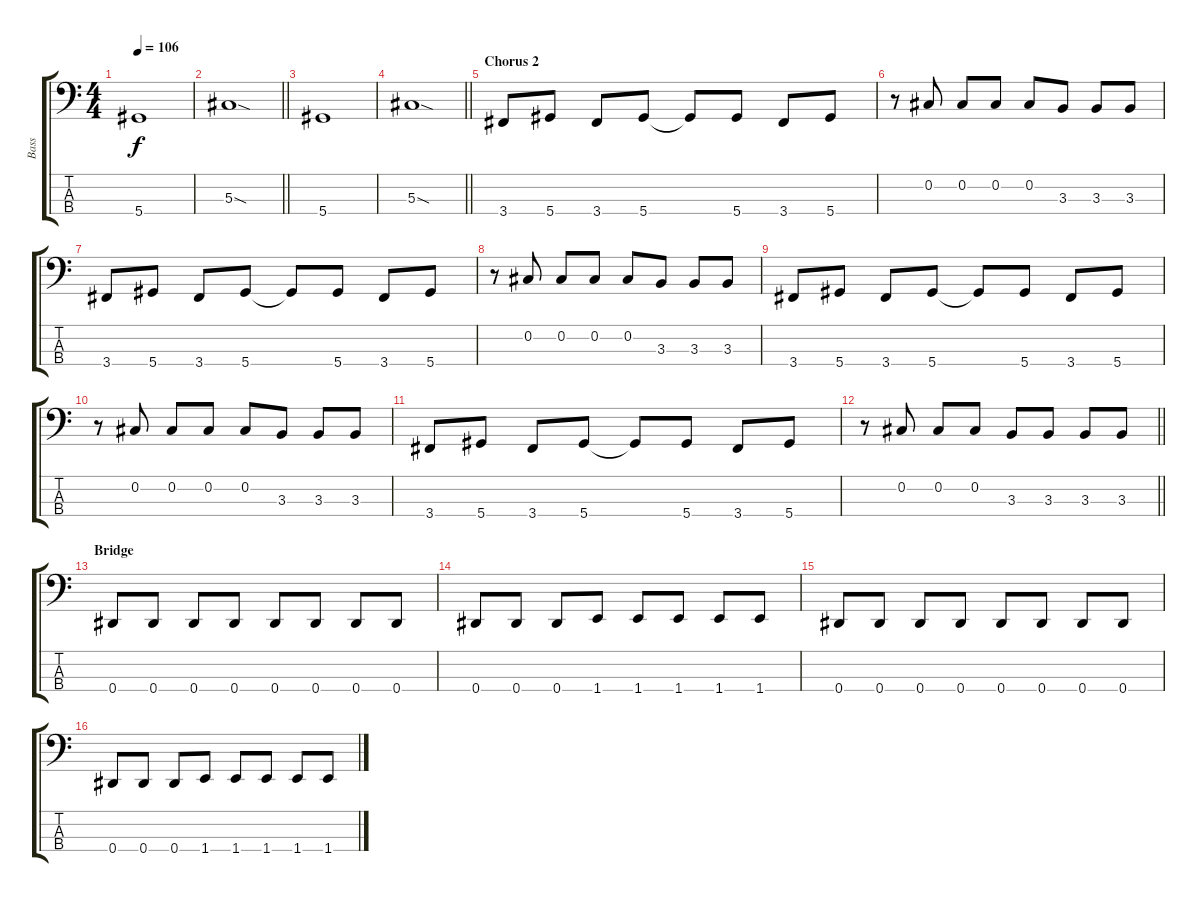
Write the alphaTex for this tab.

\track ("Bass" "Bass") {instrument electricbasspick}
\staff {score tabs}
\tuning (Gb2 Db2 Ab1 Eb1) {hide}
\ts (4 4)
\tempo 106
\clef f4
\ks c
5.4.1{dy f} |
\barLineRight lightlight
5.3{sod}.1 |
5.4.1 |
\barLineRight lightlight
5.3{sod}.1 |
\section ("" "Chorus 2")
3.4.8 5.4.8 3.4.8 5.4.8 5.4{t}.8 5.4.8 3.4.8 5.4.8 |
r.8 0.2.8 0.2.8 0.2.8 0.2.8 3.3.8 3.3.8 3.3.8 |
3.4.8 5.4.8 3.4.8 5.4.8 5.4{t}.8 5.4.8 3.4.8 5.4.8 |
r.8 0.2.8 0.2.8 0.2.8 0.2.8 3.3.8 3.3.8 3.3.8 |
3.4.8 5.4.8 3.4.8 5.4.8 5.4{t}.8 5.4.8 3.4.8 5.4.8 |
r.8 0.2.8 0.2.8 0.2.8 0.2.8 3.3.8 3.3.8 3.3.8 |
3.4.8 5.4.8 3.4.8 5.4.8 5.4{t}.8 5.4.8 3.4.8 5.4.8 |
\barLineRight lightlight
r.8 0.2.8 0.2.8 0.2.8 3.3.8 3.3.8 3.3.8 3.3.8 |
\section ("" "Bridge")
0.4.8 0.4.8 0.4.8 0.4.8 0.4.8 0.4.8 0.4.8 0.4.8 |
0.4.8 0.4.8 0.4.8 1.4.8 1.4.8 1.4.8 1.4.8 1.4.8 |
0.4.8 0.4.8 0.4.8 0.4.8 0.4.8 0.4.8 0.4.8 0.4.8 |
0.4.8 0.4.8 0.4.8 1.4.8 1.4.8 1.4.8 1.4.8 1.4.8
